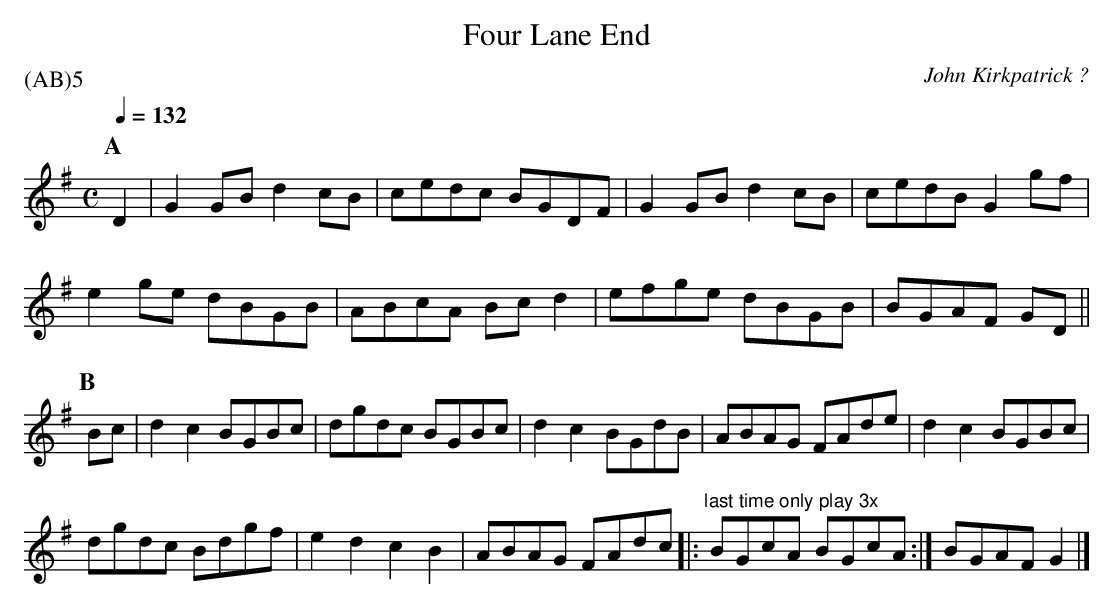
X:1
T:Four Lane End
C:John Kirkpatrick ?
M:C
L:1/8
Q:1/4=132
P:(AB)5
K:G Major
P:A
D2| G2 GB d2 cB | cedc BGDF | G2 GB d2 cB | cedB G2 gf |
e2 ge dBGB | ABcA Bcd2 | efge dBGB | BGAF GD ||
P:B
Bc \
| d2 c2 BGBc | dgdc BGBc | d2 c2 BGdB | ABAG FAde | d2 c2 BGBc |
dgdc Bdgf | e2 d2 c2 B2 | ABAG FAdc |:\
"last time only play 3x"BGcA BGcA :| BGAF G2 |]
